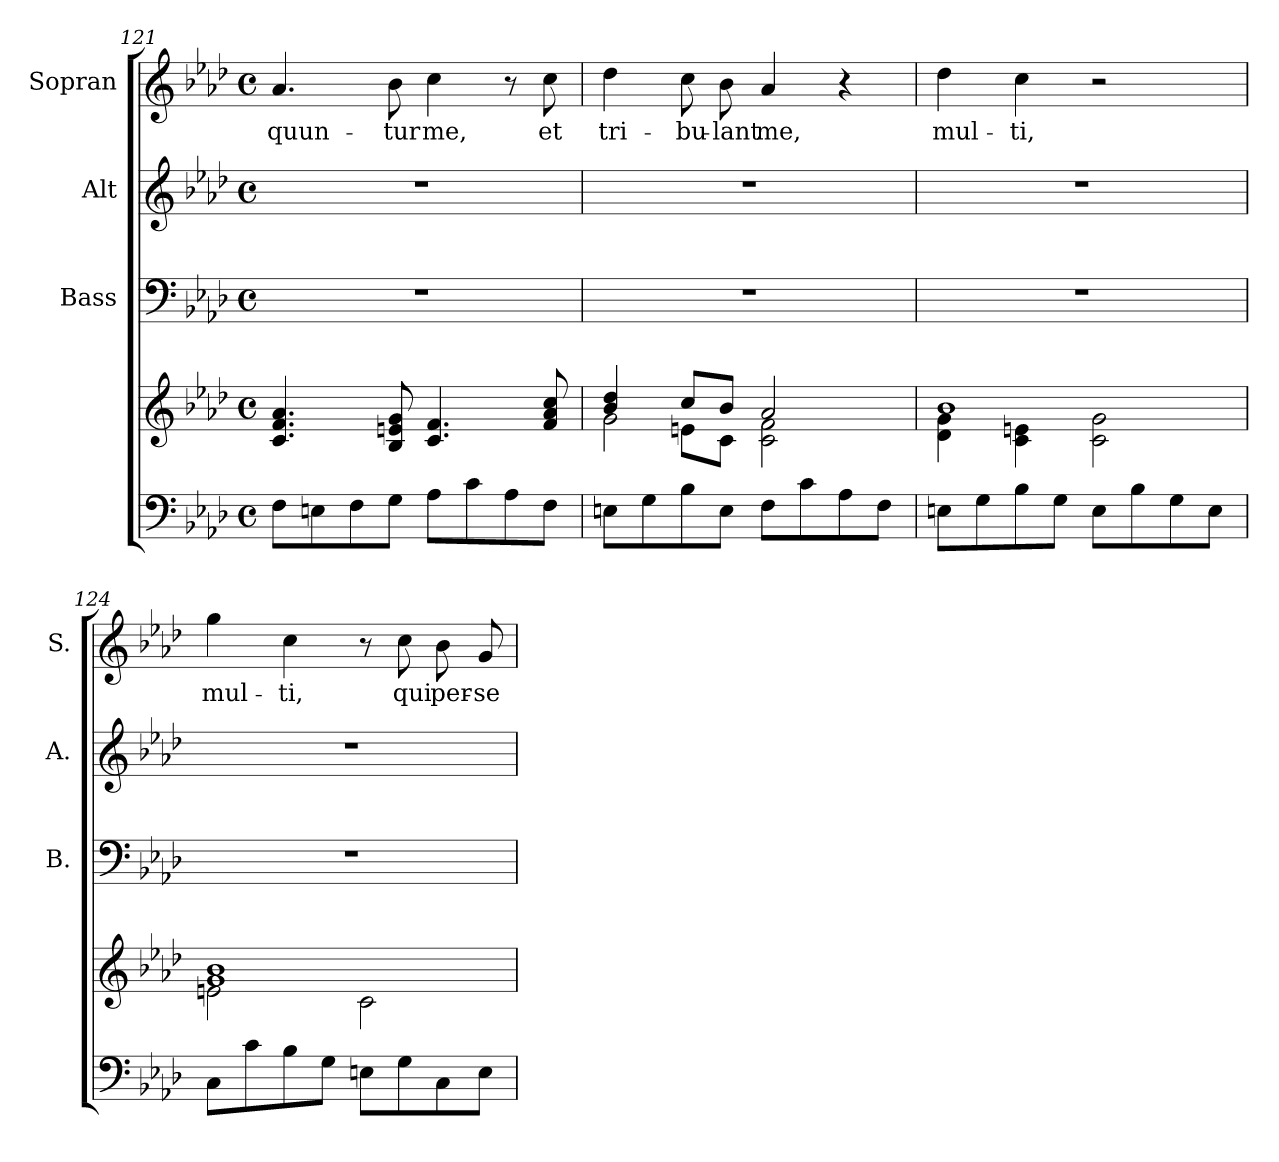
**kern	**kern	**kern	**kern	**kern	**text
*part4	*part4	*part3	*part2	*part1	*part1
*staff5	*staff4	*staff3	*staff2	*staff1	*staff1
*	*	*I"Bass	*I"Alt	*I"Sopran	*
*	*	*I'B.	*I'A.	*I'S.	*
*clefF4	*clefG2	*clefF4	*clefG2	*clefG2	*
*k[b-e-a-d-]	*k[b-e-a-d-]	*k[b-e-a-d-]	*k[b-e-a-d-]	*k[b-e-a-d-]	*
*A-:	*A-:	*A-:	*A-:	*A-:	*
*M4/4	*M4/4	*M4/4	*M4/4	*M4/4	*
*met(c)	*met(c)	*met(c)	*met(c)	*met(c)	*
=121	=121	=121	=121	=121	=121
!	!	!	!	!	!LO:LY:b
8F\L	4.c/ 4.f/ 4.a-/	1r	1r	4.a-/	-quun-
8En\	.	.	.	.	.
8F\	.	.	.	.	.
!	!	!	!	!	!LO:LY:b
8G\J	8B-/ 8en/ 8g/	.	.	8b-\	-tur
!	!	!	!	!	!LO:LY:b
8A-\L	4.c/ 4.f/	.	.	4cc\	me,
8c\	.	.	.	.	.
8A-\	.	.	.	8r	.
!	!	!	!	!	!LO:LY:b
8F\J	8f/ 8a-/ 8cc/	.	.	8cc\	et
=122	=122	=122	=122	=122	=122
*	*^	*	*	*	*
*	*	*^	*	*	*	*
!	!	!	!	!	!	!	!LO:LY:b
8En\L	4b-/ 4dd-/	2g\	4ryy	1r	1r	4dd-\	tri-
8G\	.	.	.	.	.	.	.
!	!	!	!	!	!	!	!LO:LY:b
8B-\	8cc/L	.	8en\L	.	.	8cc\	-bu-
!	!	!	!	!	!	!	!LO:LY:b
8E\J	8b-/J	.	8c\J	.	.	8b-\	-lant
!	!	!	!	!	!	!	!LO:LY:b
8F\L	2a-/	2c\ 2f\	2ryy	.	.	4a-/	me,
8c\	.	.	.	.	.	.	.
8A-\	.	.	.	.	.	4r	.
8F\J	.	.	.	.	.	.	.
*	*	*v	*v	*	*	*	*
=123	=123	=123	=123	=123	=123	=123
!	!	!	!	!	!	!LO:LY:b
8En\L	1b-	4d-\ 4g\	1r	1r	4dd-\	mul-
8G\	.	.	.	.	.	.
!	!	!	!	!	!	!LO:LY:b
8B-\	.	4c\ 4en\	.	.	4cc\	-ti,
8G\J	.	.	.	.	.	.
8E\L	.	2c\ 2g\	.	.	2r	.
8B-\	.	.	.	.	.	.
8G\	.	.	.	.	.	.
8E\J	.	.	.	.	.	.
=124	=124	=124	=124	=124	=124	=124
!	!	!	!	!	!	!LO:LY:b
8C\L	1g 1b-	2en\	1r	1r	4gg\	mul-
8c\	.	.	.	.	.	.
!	!	!	!	!	!	!LO:LY:b
8B-\	.	.	.	.	4cc\	-ti,
8G\J	.	.	.	.	.	.
8En\L	.	2c\	.	.	8r	.
!	!	!	!	!	!	!LO:LY:b
8G\	.	.	.	.	8cc\	qui
!	!	!	!	!	!	!LO:LY:b
8C\	.	.	.	.	8b-\	per-
!	!	!	!	!	!	!LO:LY:b
8E\J	.	.	.	.	8g/	-se-
*	*v	*v	*	*	*	*
=	=	=	=	=	=
*-	*-	*-	*-	*-	*-
